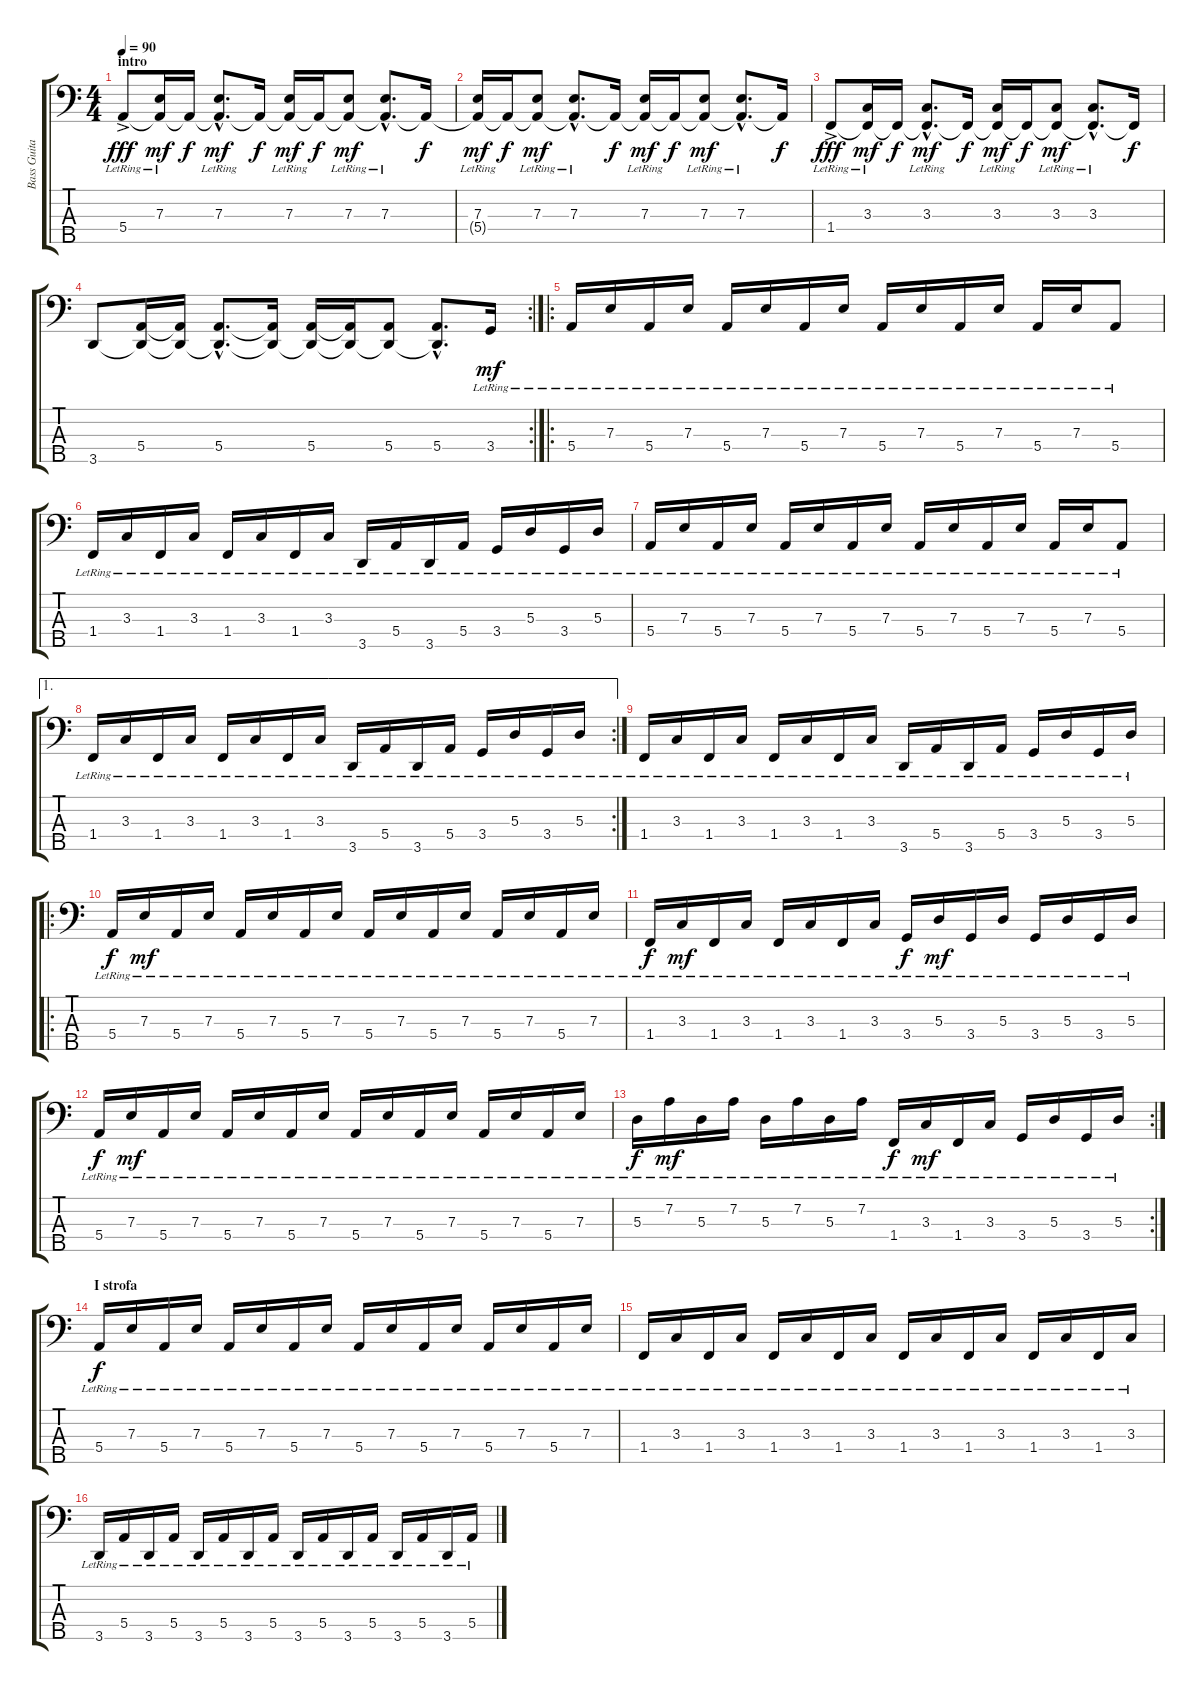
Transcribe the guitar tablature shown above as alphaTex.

\track ("Bass Guitar" "Bass Guita") {instrument electricbassfinger}
\staff {score tabs}
\tuning (G2 D2 A1 E1 B0) {hide}
\ts (4 4)
\section ("" "intro")
\tempo 90
\clef f4
\ks aminor
5.4{ac lr}.8{dy fff instrument electricbassfinger} (7.3{lr} 5.4{t}).16{dy mf} 5.4{t}.16{dy f} (7.3{hac lr} 5.4{hac t}).8{d dy mf} 5.4{t}.16{dy f} (7.3{lr} 5.4{t}).16{dy mf} 5.4{t}.16{dy f} (7.3{lr} 5.4{t}).8{dy mf} (7.3{hac lr} 5.4{hac t}).8{d} 5.4{t}.16{dy f} |
(7.3{lr} 5.4{t}).16{dy mf} 5.4{t}.16{dy f} (7.3{lr} 5.4{t}).8{dy mf} (7.3{hac lr} 5.4{hac t}).8{d} 5.4{t}.16{dy f} (7.3{lr} 5.4{t}).16{dy mf} 5.4{t}.16{dy f} (7.3{lr} 5.4{t}).8{dy mf} (7.3{hac lr} 5.4{hac t}).8{d} 5.4{t}.16{dy f} |
1.4{ac lr}.8{dy fff} (3.3{lr} 1.4{t}).16{dy mf} 1.4{t}.16{dy f} (3.3{hac lr} 1.4{hac t}).8{d dy mf} 1.4{t}.16{dy f} (3.3{lr} 1.4{t}).16{dy mf} 1.4{t}.16{dy f} (3.3{lr} 1.4{t}).8{dy mf} (3.3{hac lr} 1.4{hac t}).8{d} 1.4{t}.16{dy f} |
\rc 2
3.5.8 (5.4 3.5{t}).16 (5.4{t} 3.5{t}).16 (5.4{hac} 3.5{hac t}).8{d} (5.4{t} 3.5{t}).16 (5.4 3.5{t}).16 (5.4{t} 3.5{t}).16 (5.4 3.5{t}).8 (5.4{hac} 3.5{hac t}).8{d} 3.4{lr}.16{dy mf} |
\ro
5.4{lr}.16 7.3{lr}.16 5.4{lr}.16 7.3{lr}.16 5.4{lr}.16 7.3{lr}.16 5.4{lr}.16 7.3{lr}.16 5.4{lr}.16 7.3{lr}.16 5.4{lr}.16 7.3{lr}.16 5.4{lr}.16 7.3{lr}.16 5.4{lr}.8 |
1.4{lr}.16 3.3{lr}.16 1.4{lr}.16 3.3{lr}.16 1.4{lr}.16 3.3{lr}.16 1.4{lr}.16 3.3{lr}.16 3.5{lr}.16 5.4{lr}.16 3.5{lr}.16 5.4{lr}.16 3.4{lr}.16 5.3{lr}.16 3.4{lr}.16 5.3{lr}.16 |
5.4{lr}.16 7.3{lr}.16 5.4{lr}.16 7.3{lr}.16 5.4{lr}.16 7.3{lr}.16 5.4{lr}.16 7.3{lr}.16 5.4{lr}.16 7.3{lr}.16 5.4{lr}.16 7.3{lr}.16 5.4{lr}.16 7.3{lr}.16 5.4{lr}.8 |
\ae 1
\rc 2
1.4{lr}.16 3.3{lr}.16 1.4{lr}.16 3.3{lr}.16 1.4{lr}.16 3.3{lr}.16 1.4{lr}.16 3.3{lr}.16 3.5{lr}.16 5.4{lr}.16 3.5{lr}.16 5.4{lr}.16 3.4{lr}.16 5.3{lr}.16 3.4{lr}.16 5.3{lr}.16 |
1.4{lr}.16 3.3{lr}.16 1.4{lr}.16 3.3{lr}.16 1.4{lr}.16 3.3{lr}.16 1.4{lr}.16 3.3{lr}.16 3.5{lr}.16 5.4{lr}.16 3.5{lr}.16 5.4{lr}.16 3.4{lr}.16 5.3{lr}.16 3.4{lr}.16 5.3{lr}.16 |
\ro
5.4{lr}.16{dy f} 7.3{lr}.16{dy mf} 5.4{lr}.16 7.3{lr}.16 5.4{lr}.16 7.3{lr}.16 5.4{lr}.16 7.3{lr}.16 5.4{lr}.16 7.3{lr}.16 5.4{lr}.16 7.3{lr}.16 5.4{lr}.16 7.3{lr}.16 5.4{lr}.16 7.3{lr}.16 |
1.4{lr}.16{dy f} 3.3{lr}.16{dy mf} 1.4{lr}.16 3.3{lr}.16 1.4{lr}.16 3.3{lr}.16 1.4{lr}.16 3.3{lr}.16 3.4{lr}.16{dy f} 5.3{lr}.16{dy mf} 3.4{lr}.16 5.3{lr}.16 3.4{lr}.16 5.3{lr}.16 3.4{lr}.16 5.3{lr}.16 |
5.4{lr}.16{dy f} 7.3{lr}.16{dy mf} 5.4{lr}.16 7.3{lr}.16 5.4{lr}.16 7.3{lr}.16 5.4{lr}.16 7.3{lr}.16 5.4{lr}.16 7.3{lr}.16 5.4{lr}.16 7.3{lr}.16 5.4{lr}.16 7.3{lr}.16 5.4{lr}.16 7.3{lr}.16 |
\rc 2
5.3{lr}.16{dy f} 7.2{lr}.16{dy mf} 5.3{lr}.16 7.2{lr}.16 5.3{lr}.16 7.2{lr}.16 5.3{lr}.16 7.2{lr}.16 1.4{lr}.16{dy f} 3.3{lr}.16{dy mf} 1.4{lr}.16 3.3{lr}.16 3.4{lr}.16 5.3{lr}.16 3.4{lr}.16 5.3{lr}.16 |
\section ("" "I strofa")
5.4{lr}.16{dy f} 7.3{lr}.16 5.4{lr}.16 7.3{lr}.16 5.4{lr}.16 7.3{lr}.16 5.4{lr}.16 7.3{lr}.16 5.4{lr}.16 7.3{lr}.16 5.4{lr}.16 7.3{lr}.16 5.4{lr}.16 7.3{lr}.16 5.4{lr}.16 7.3{lr}.16 |
1.4{lr}.16 3.3{lr}.16 1.4{lr}.16 3.3{lr}.16 1.4{lr}.16 3.3{lr}.16 1.4{lr}.16 3.3{lr}.16 1.4{lr}.16 3.3{lr}.16 1.4{lr}.16 3.3{lr}.16 1.4{lr}.16 3.3{lr}.16 1.4{lr}.16 3.3{lr}.16 |
3.5{lr}.16 5.4{lr}.16 3.5{lr}.16 5.4{lr}.16 3.5{lr}.16 5.4{lr}.16 3.5{lr}.16 5.4{lr}.16 3.5{lr}.16 5.4{lr}.16 3.5{lr}.16 5.4{lr}.16 3.5{lr}.16 5.4{lr}.16 3.5{lr}.16 5.4{lr}.16
